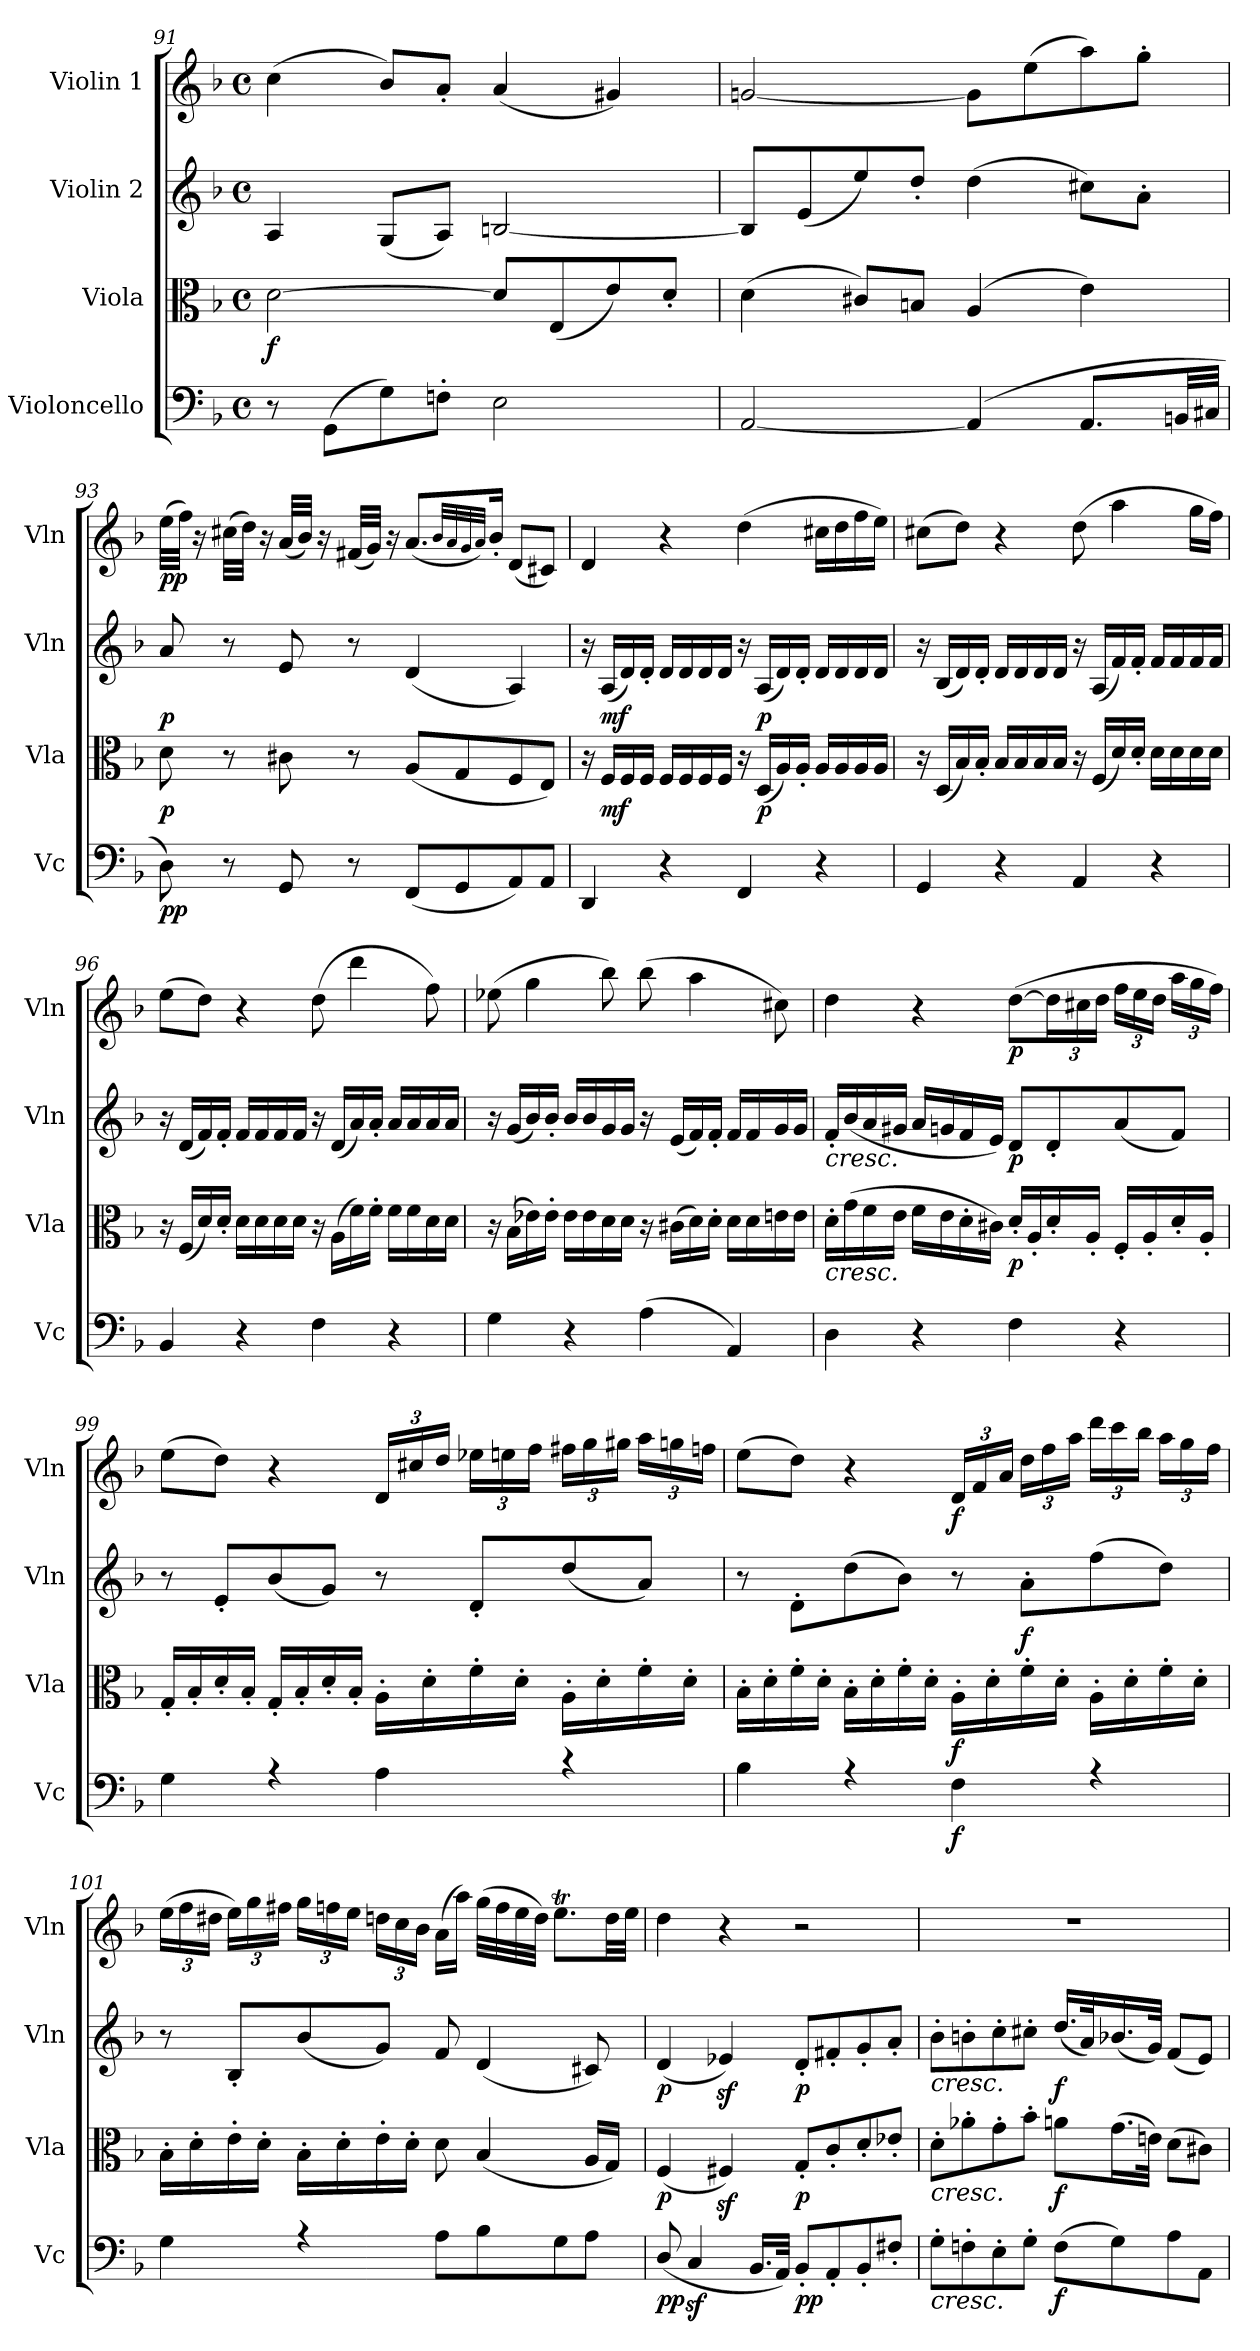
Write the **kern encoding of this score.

**kern	**dynam	**kern	**dynam	**kern	**dynam	**kern	**dynam
*part4	*part4	*part3	*part3	*part2	*part2	*part1	*part1
*staff4	*staff4	*staff3	*staff3	*staff2	*staff2	*staff1	*staff1
*I"Violoncello	*	*I"Viola	*	*I"Violin 2	*	*I"Violin 1	*
*I'Vc	*	*I'Vla	*	*I'Vln	*	*I'Vln	*
*clefF4	*	*clefC3	*	*clefG2	*	*clefG2	*
*k[b-]	*	*k[b-]	*	*k[b-]	*	*k[b-]	*
*M4/4	*	*M4/4	*	*M4/4	*	*M4/4	*
*met(c)	*	*met(c)	*	*met(c)	*	*met(c)	*
=91	=91	=91	=91	=91	=91	=91	=91
!	!	!	!LO:DY:b	!	!	!	!
8r	.	[2d\	f	4A/	.	(>4cc\	.
(>8GG\L	.	.	.	.	.	.	.
8G\)	.	.	.	(<8G/L	.	8b-/L)	.
8Fn'\J	.	.	.	8A/J)	.	8a'/J	.
2E\	.	8d/L]	.	[2Bn/	.	(<4a/	.
.	.	(<8E/	.	.	.	.	.
.	.	8e/)	.	.	.	4g#X/)	.
.	.	8d'/J	.	.	.	.	.
=92	=92	=92	=92	=92	=92	=92	=92
[2AA/	.	(>4d\	.	8B/L]	.	[2gn/	.
.	.	.	.	(<8e/	.	.	.
.	.	8c#X/L)	.	8ee/)	.	.	.
.	.	8Bn/J	.	8dd'/J	.	.	.
(<4AA/]	.	(>4A/	.	(>4dd\	.	8g\L]	.
.	.	.	.	.	.	(>8ee\	.
8.AA/L	.	4e\)	.	8cc#X\L)	.	8aa\)	.
.	.	.	.	8a'\J	.	8gg'\J	.
32BBn/LL	.	.	.	.	.	.	.
32C#X/JJJ	.	.	.	.	.	.	.
=93	=93	=93	=93	=93	=93	=93	=93
!	!LO:DY:b	!	!	!	!	!	!
!	!LO:DY:n=1:b	!	!LO:DY:b	!	!LO:DY:b	!	!LO:DY:b
!	!	!	!	!	!	!	!LO:DY:n=1:b
8D\)	p p	8d\	p	8a/	p	(>32ee\LLL	p p
.	.	.	.	.	.	32ff\JJJ)	.
.	.	.	.	.	.	16r	.
8r	.	8r	.	8r	.	(>32cc#X\LLL	.
.	.	.	.	.	.	32dd\JJJ)	.
.	.	.	.	.	.	16r	.
8GG/	.	8c#X\	.	8e/	.	(<32a/LLL	.
.	.	.	.	.	.	32b-/JJJ)	.
.	.	.	.	.	.	16r	.
8r	.	8r	.	8r	.	(<32f#X/LLL	.
.	.	.	.	.	.	32g/JJJ)	.
.	.	.	.	.	.	16r	.
(<8FF/L	.	(<8A/L	.	(<4d/	.	(<8.a/L	.
8GG/	.	8G/	.	.	.	.	.
.	.	.	.	.	.	32qb-!/LLL	.
.	.	.	.	.	.	32qa!/	.
.	.	.	.	.	.	32qg!/	.
.	.	.	.	.	.	32qa!/JJJ)	.
.	.	.	.	.	.	16b-'/Jk	.
8AA/)	.	8F/	.	4A/)	.	(<8d/L	.
8AA/J	.	8E/J)	.	.	.	8c#X/J)	.
=94	=94	=94	=94	=94	=94	=94	=94
4DD/	.	16r	.	16r	.	4d/	.
!	!	!	!LO:DY:b	!	!LO:DY:b	!	!
.	.	16F/LL	mf	(<16A/LL	mf	.	.
.	.	16F/	.	16d/)	.	.	.
.	.	16F/JJ	.	16d'/JJ	.	.	.
4r	.	16F/LL	.	16d/LL	.	4r	.
.	.	16F/	.	16d/	.	.	.
.	.	16F/	.	16d/	.	.	.
.	.	16F/JJ	.	16d/JJ	.	.	.
4FF/	.	16r	.	16r	.	(>4dd\	.
!	!	!	!LO:DY:b	!	!LO:DY:b	!	!
.	.	(<16D/LL	p	(<16A/LL	p	.	.
.	.	16A/)	.	16d/)	.	.	.
.	.	16A'/JJ	.	16d'/JJ	.	.	.
4r	.	16A/LL	.	16d/LL	.	16cc#X\LL	.
.	.	16A/	.	16d/	.	16dd\	.
.	.	16A/	.	16d/	.	16ff\	.
.	.	16A/JJ	.	16d/JJ	.	16ee\JJ)	.
!!LO:LB:g=z
=95	=95	=95	=95	=95	=95	=95	=95
4GG/	.	16r	.	16r	.	(>8cc#X\L	.
.	.	(<16D/LL	.	(<16B-/LL	.	.	.
.	.	16B-/)	.	16d/)	.	8dd\J)	.
.	.	16B-'/JJ	.	16d'/JJ	.	.	.
4r	.	16B-/LL	.	16d/LL	.	4r	.
.	.	16B-/	.	16d/	.	.	.
.	.	16B-/	.	16d/	.	.	.
.	.	16B-/JJ	.	16d/JJ	.	.	.
4AA/	.	16r	.	16r	.	(>8dd\	.
.	.	(<16F/LL	.	(<16A/LL	.	.	.
.	.	16d/)	.	16f/)	.	4aa\	.
.	.	16d'/JJ	.	16f'/JJ	.	.	.
4r	.	16d\LL	.	16f/LL	.	.	.
.	.	16d\	.	16f/	.	.	.
.	.	16d\	.	16f/	.	16gg\LL	.
.	.	16d\JJ	.	16f/JJ	.	16ff\JJ)	.
=96	=96	=96	=96	=96	=96	=96	=96
4BB-/	.	16r	.	16r	.	(>8ee\L	.
.	.	(<16F/LL	.	(<16d/LL	.	.	.
.	.	16d/)	.	16f/)	.	8dd\J)	.
.	.	16d'/JJ	.	16f'/JJ	.	.	.
4r	.	16d\LL	.	16f/LL	.	4r	.
.	.	16d\	.	16f/	.	.	.
.	.	16d\	.	16f/	.	.	.
.	.	16d\JJ	.	16f/JJ	.	.	.
4F\	.	16r	.	16r	.	(>8dd\	.
.	.	(>16A\LL	.	(<16d/LL	.	.	.
.	.	16f\)	.	16a/)	.	4ddd\	.
.	.	16f'\JJ	.	16a'/JJ	.	.	.
4r	.	16f\LL	.	16a/LL	.	.	.
.	.	16f\	.	16a/	.	.	.
.	.	16d\	.	16a/	.	8ff\)	.
.	.	16d\JJ	.	16a/JJ	.	.	.
=97	=97	=97	=97	=97	=97	=97	=97
4G\	.	16r	.	16r	.	(>8ee-X\	.
.	.	(>16B-\LL	.	(<16g/LL	.	.	.
.	.	16e-X\)	.	16b-/)	.	4gg\	.
.	.	16e-'\JJ	.	16b-'/JJ	.	.	.
4r	.	16e-\LL	.	16b-/LL	.	.	.
.	.	16e-\	.	16b-/	.	.	.
.	.	16d\	.	16g/	.	8bb-\)	.
.	.	16d\JJ	.	16g/JJ	.	.	.
(>4A\	.	16r	.	16r	.	(>8bb-\	.
.	.	(>16c#X\LL	.	(<16e/LL	.	.	.
.	.	16d\)	.	16f/)	.	4aa\	.
.	.	16d'\JJ	.	16f'/JJ	.	.	.
4AA/)	.	16d\LL	.	16f/LL	.	.	.
.	.	16d\	.	16f/	.	.	.
.	.	16en\	.	16g/	.	8cc#X\)	.
.	.	16e\JJ	.	16g/JJ	.	.	.
=98	=98	=98	=98	=98	=98	=98	=98
!	!	!	!	!LO:TX:b:i:t=cresc.	!	!	!
!	!	!LO:TX:b:i:t=cresc.	!	!	!	!	!
4D\	.	16d'\LL	.	16f'/LL	.	4dd\	.
.	.	(>16g\	.	(<16b-/	.	.	.
.	.	16f\	.	16a/	.	.	.
.	.	16e\JJ	.	16g#X/JJ	.	.	.
4r	.	16f\LL	.	16a/LL	.	4r	.
.	.	16e\	.	16gn/	.	.	.
.	.	16d'\	.	16f/	.	.	.
.	.	16c#X\JJ)	.	16e/JJ)	.	.	.
!	!	!	!LO:DY:b	!	!LO:DY:b	!	!LO:DY:b
4F\	.	16d'/LL	p	8d/L	p	(>[8dd\L	p
.	.	16A'/	.	.	.	.	.
*	*	*	*	*	*	*Xbrackettup	*
.	.	16d'/	.	8d'/	.	24dd\L]	.
.	.	.	.	.	.	24cc#X\	.
.	.	16A'/JJ	.	.	.	.	.
.	.	.	.	.	.	24dd\JJ	.
4r	.	16F'/LL	.	(<8a/	.	24ff\LL	.
.	.	.	.	.	.	24ee\	.
.	.	16A'/	.	.	.	.	.
.	.	.	.	.	.	24dd\JJ	.
.	.	16d'/	.	8f/J)	.	24aa\LL	.
.	.	.	.	.	.	24gg\	.
.	.	16A'/JJ	.	.	.	.	.
.	.	.	.	.	.	24ff\JJ)	.
!!LO:PB:g=z
=99	=99	=99	=99	=99	=99	=99	=99
*^	*	*	*	*	*	*	*
4G\	1ryy	.	16G'/LL	.	8r	.	(>8ee\L	.
.	.	.	16B-'/	.	.	.	.	.
.	.	.	16d'/	.	8e'/L	.	8dd\J)	.
.	.	.	16B-'/JJ	.	.	.	.	.
4r	.	.	16G'/LL	.	(<8b-/	.	4r	.
.	.	.	16B-'/	.	.	.	.	.
.	.	.	16d'/	.	8g/J)	.	.	.
.	.	.	16B-'/JJ	.	.	.	.	.
4A\	.	.	16A'\LL	.	8r	.	24d/LL	.
.	.	.	.	.	.	.	24cc#X/	.
.	.	.	16d'\	.	.	.	.	.
.	.	.	.	.	.	.	24dd/JJ	.
.	.	.	16f'\	.	8d'/L	.	24ee-X\LL	.
.	.	.	.	.	.	.	24een\	.
.	.	.	16d'\JJ	.	.	.	.	.
.	.	.	.	.	.	.	24ff\JJ	.
4r	.	.	16A'\LL	.	(<8dd/	.	24ff#X\LL	.
.	.	.	.	.	.	.	24gg\	.
.	.	.	16d'\	.	.	.	.	.
.	.	.	.	.	.	.	24gg#X\JJ	.
.	.	.	16f'\	.	8a/J)	.	24aa\LL	.
.	.	.	.	.	.	.	24ggn\	.
.	.	.	16d'\JJ	.	.	.	.	.
.	.	.	.	.	.	.	24ffn\JJ	.
=100	=100	=100	=100	=100	=100	=100	=100	=100
4B-\	1ryy	.	16B-'\LL	.	8r	.	(>8ee\L	.
.	.	.	16d'\	.	.	.	.	.
.	.	.	16f'\	.	8d'\L	.	8dd\J)	.
.	.	.	16d'\JJ	.	.	.	.	.
4r	.	.	16B-'\LL	.	(>8dd\	.	4r	.
.	.	.	16d'\	.	.	.	.	.
.	.	.	16f'\	.	8b-\J)	.	.	.
.	.	.	16d'\JJ	.	.	.	.	.
!	!	!LO:DY:b	!	!LO:DY:b	!	!	!	!LO:DY:b
4F\	.	f	16A'\LL	f	8r	.	24d/LL	f
.	.	.	.	.	.	.	24f/	.
.	.	.	16d'\	.	.	.	.	.
.	.	.	.	.	.	.	24a/JJ	.
!	!	!	!	!LO:DY:a	!	!	!	!
.	.	.	16f'\	f	8a'\L	.	24dd\LL	.
.	.	.	.	.	.	.	24ff\	.
.	.	.	16d'\JJ	.	.	.	.	.
.	.	.	.	.	.	.	24aa\JJ	.
4r	.	.	16A'\LL	.	(>8ff\	.	24ddd\LL	.
.	.	.	.	.	.	.	24ccc\	.
.	.	.	16d'\	.	.	.	.	.
.	.	.	.	.	.	.	24bb-\JJ	.
.	.	.	16f'\	.	8dd\J)	.	24aa\LL	.
.	.	.	.	.	.	.	24gg\	.
.	.	.	16d'\JJ	.	.	.	.	.
.	.	.	.	.	.	.	24ff\JJ	.
=101	=101	=101	=101	=101	=101	=101	=101	=101
4G\	1ryy	.	16B-'\LL	.	8r	.	(>24ee\LL	.
.	.	.	.	.	.	.	24ff\	.
.	.	.	16d'\	.	.	.	.	.
.	.	.	.	.	.	.	24dd#X\JJ	.
.	.	.	16e'\	.	8B-'/L	.	24ee\LL)	.
.	.	.	.	.	.	.	24gg\	.
.	.	.	16d'\JJ	.	.	.	.	.
.	.	.	.	.	.	.	24ff#X\JJ	.
4r	.	.	16B-'\LL	.	(<8b-/	.	24gg\LL	.
.	.	.	.	.	.	.	24ffn\	.
.	.	.	16d'\	.	.	.	.	.
.	.	.	.	.	.	.	24ee\JJ	.
.	.	.	16e'\	.	8g/J)	.	24ddn\LL	.
.	.	.	.	.	.	.	24cc\	.
.	.	.	16d'\JJ	.	.	.	.	.
.	.	.	.	.	.	.	24b-\JJ	.
8A\L	.	.	8d\	.	8f/	.	(>16a\LL	.
.	.	.	.	.	.	.	16aa\JJ)	.
8B-\	.	.	(<4B-/	.	(<4d/	.	(>32gg\LLL	.
.	.	.	.	.	.	.	32ff\	.
.	.	.	.	.	.	.	32ee\	.
.	.	.	.	.	.	.	32dd\JJJ)	.
8G\	.	.	.	.	.	.	8.eet\L	.
8A\J	.	.	16A/LL	.	8c#X/)	.	.	.
.	.	.	16G/JJ)	.	.	.	32dd\LL	.
.	.	.	.	.	.	.	32ee\JJJ	.
*v	*v	*	*	*	*	*	*	*
!!LO:LB:g=z
=102	=102	=102	=102	=102	=102	=102	=102
!	!LO:DY:b	!	!	!	!	!	!
!	!LO:DY:n=1:b	!	!LO:DY:b	!	!LO:DY:b	!	!
(<8D/	p p	(<4F/	p	(<4d/	p	4dd\	.
4Cz</	.	.	.	.	.	.	.
.	.	4F#Xz</)	.	4e-Xz</)	.	4r	.
16.BB-/LL	.	.	.	.	.	.	.
32AA/JJk)	.	.	.	.	.	.	.
!	!LO:DY:n=2:b	!	!	!	!	!	!
!	!LO:DY:n=3:b	!	!LO:DY:b	!	!LO:DY:b	!	!
8BB-'/L	p p	8G'/L	p	8d'/L	p	2r	.
8AA'/	.	8c'/	.	8f#X'/	.	.	.
8BB-'/	.	8d'/	.	8g'/	.	.	.
8F#X'/J	.	8e-X'/J	.	8a'/J	.	.	.
=103	=103	=103	=103	=103	=103	=103	=103
!	!	!	!	!LO:TX:b:i:t=cresc.	!	!	!
!	!	!LO:TX:b:i:t=cresc.	!	!	!	!	!
!LO:TX:b:i:t=cresc.	!	!	!	!	!	!	!
8G'\L	.	8d'\L	.	8b-'\L	.	1r	.
8Fn'\	.	8a-X'\	.	8bn'\	.	.	.
8E'\	.	8g'\	.	8cc'\	.	.	.
8G'\J	.	8b-'\J	.	8cc#X'\J	.	.	.
!	!LO:DY:b	!	!LO:DY:b	!	!LO:DY:b	!	!
(>8F\L	f	8an\L	f	(<16.dd/LL	f	.	.
.	.	.	.	32a/K)	.	.	.
8G\)	.	(>16.g\L	.	(<16.b-X/	.	.	.
.	.	32en\JJk)	.	32g/JJk)	.	.	.
8A\	.	(>8d\L	.	(<8f/L	.	.	.
8AA\J	.	8c#X\J)	.	8e/J)	.	.	.
=	=	=	=	=	=	=	=
*-	*-	*-	*-	*-	*-	*-	*-
